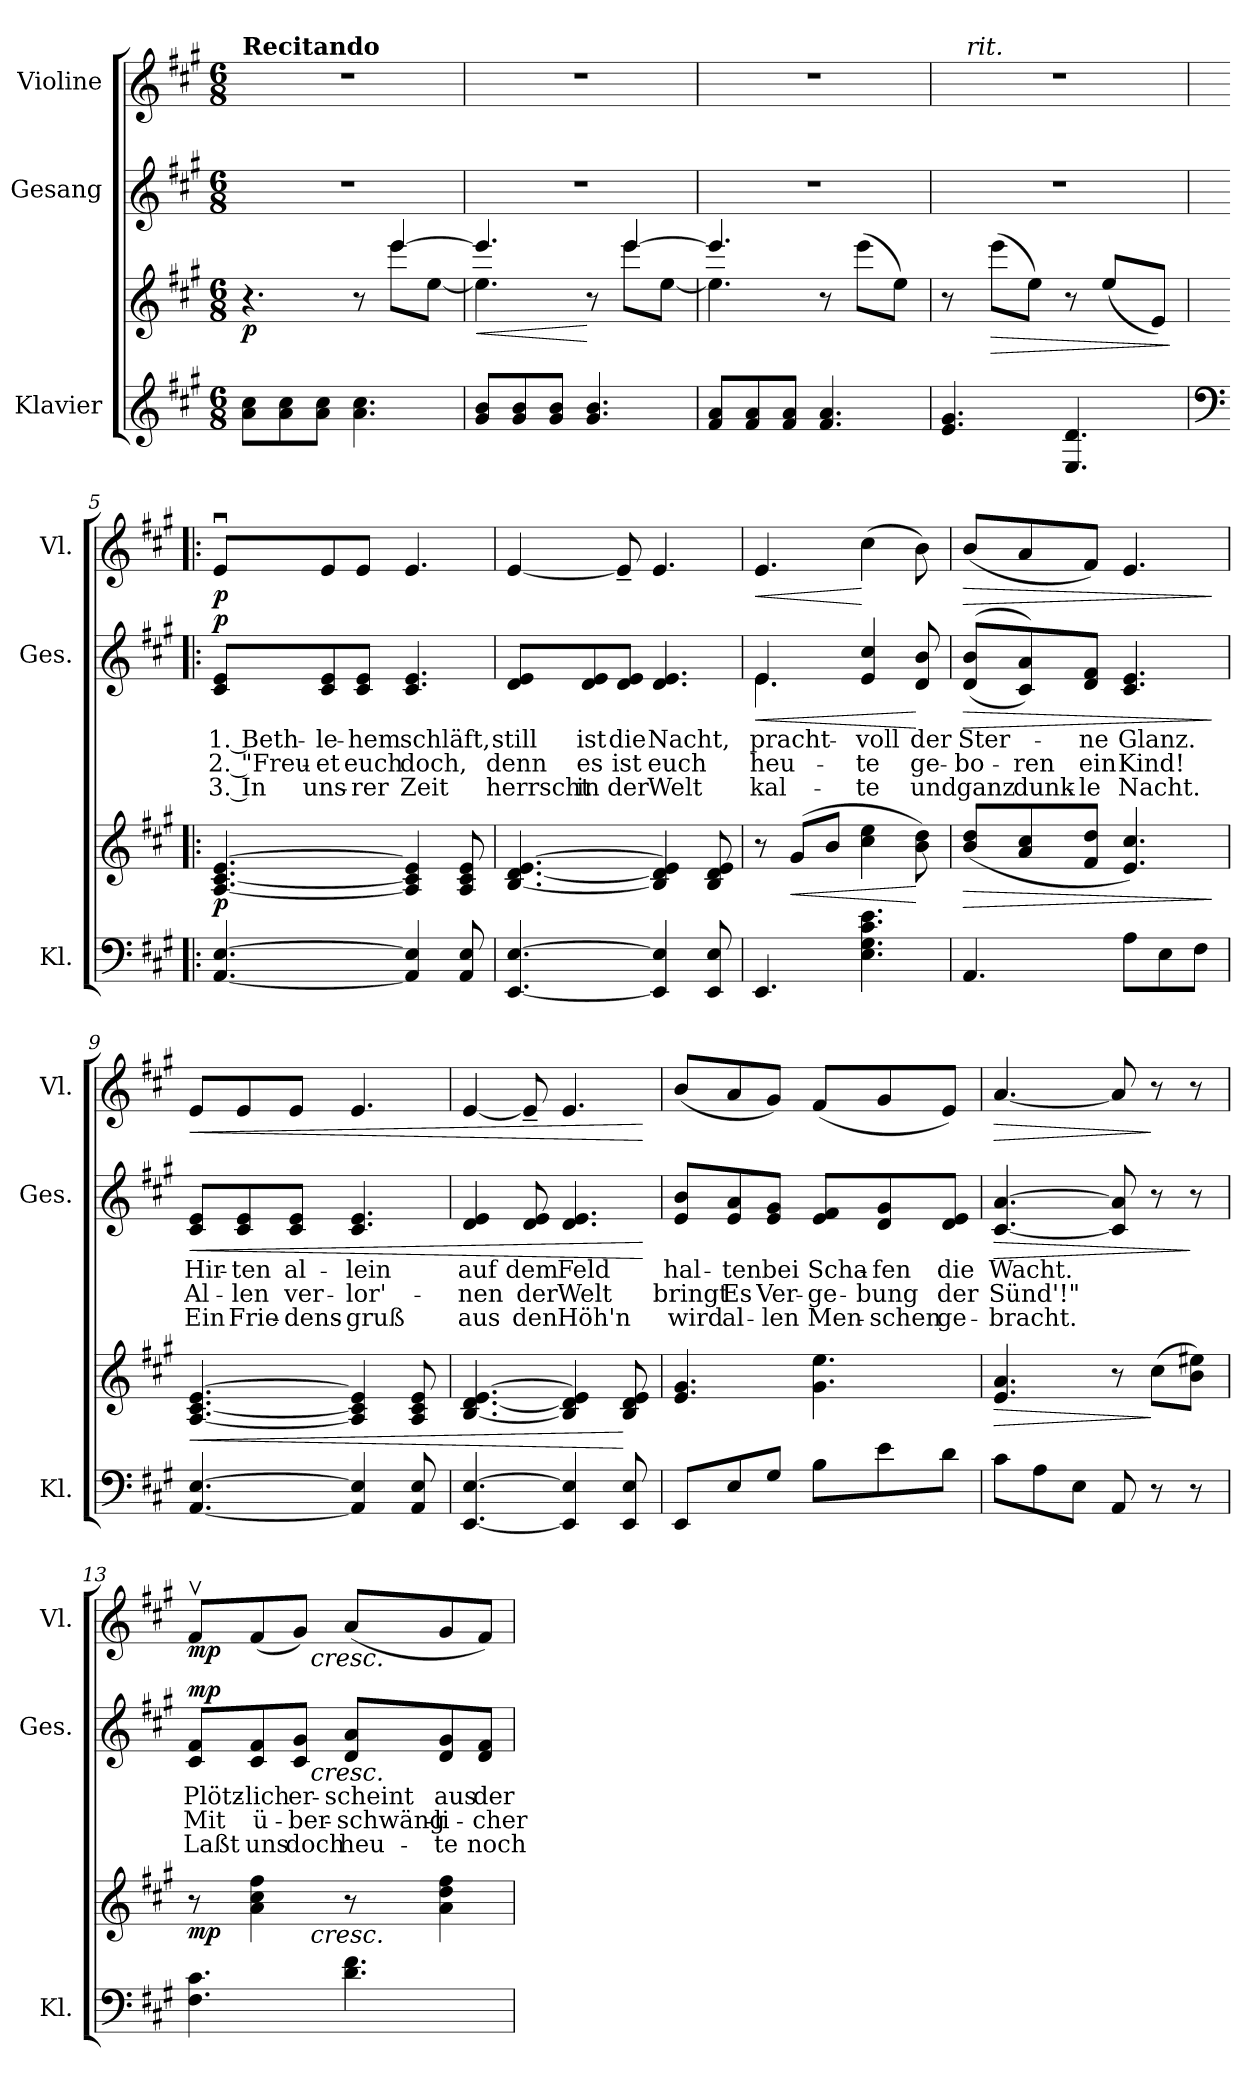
**kern	**kern	**dynam	**kern	**text	**text	**text	**dynam	**kern	**dynam
*part3	*part3	*part3	*part2	*part2	*part2	*part2	*part2	*part1	*part1
*staff4	*staff3	*staff3/4	*staff2	*staff2	*staff2	*staff2	*staff2	*staff1	*staff1
*I"Klavier	*	*	*I"Gesang	*	*	*	*	*I"Violine	*
*I'Kl.	*	*	*I'Ges.	*	*	*	*	*I'Vl.	*
*clefG2	*clefG2	*	*clefG2	*	*	*	*	*clefG2	*
*k[f#c#g#]	*k[f#c#g#]	*	*k[f#c#g#]	*	*	*	*	*k[f#c#g#]	*
*A:	*A:	*	*A:	*	*	*	*	*A:	*
*M6/8	*M6/8	*	*M6/8	*	*	*	*	*M6/8	*
=1	=1	=1	=1	=1	=1	=1	=1	=1	=1
*	*^	*	*	*	*	*	*	*	*
!	!	!	!	!	!	!	!	!	!LO:TX:a:B:t=Recitando	!
!	!	!	!LO:DY:b	!	!	!	!	!	!	!
8a\ 8cc#\L	4.r	2ryy	p	2.r	.	.	.	.	2.r	.
8a\ 8cc#\	.	.	.	.	.	.	.	.	.	.
8a\ 8cc#\J	.	.	.	.	.	.	.	.	.	.
4.a\ 4.cc#\	8r	.	.	.	.	.	.	.	.	.
.	[4eee/	8eee\L	.	.	.	.	.	.	.	.
.	.	[8ee\J	.	.	.	.	.	.	.	.
=2	=2	=2	=2	=2	=2	=2	=2	=2	=2	=2
!	!	!	!LO:HP:b	!	!	!	!	!	!	!
8g#/ 8b/L	4.eee/]	4.ee\]	<	2.r	.	.	.	.	2.r	.
8g#/ 8b/	.	.	.	.	.	.	.	.	.	.
8g#/ 8b/J	.	.	.	.	.	.	.	.	.	.
4.g#/ 4.b/	8r	8ryy	[	.	.	.	.	.	.	.
.	[4eee/	8eee\L	.	.	.	.	.	.	.	.
.	.	[8ee\J	.	.	.	.	.	.	.	.
=3	=3	=3	=3	=3	=3	=3	=3	=3	=3	=3
8f#/ 8a/L	4.eee/]	4.ee\]	.	2.r	.	.	.	.	2.r	.
8f#/ 8a/	.	.	.	.	.	.	.	.	.	.
8f#/ 8a/J	.	.	.	.	.	.	.	.	.	.
4.f#/ 4.a/	8r	4.ryy	.	.	.	.	.	.	.	.
.	(>8eee\L	.	.	.	.	.	.	.	.	.
.	8ee\J)	.	.	.	.	.	.	.	.	.
*	*v	*v	*	*	*	*	*	*	*	*
=4	=4	=4	=4	=4	=4	=4	=4	=4	=4
*	*	*	*	*	*	*	*	*^	*
4.e/ 4.g#/	8r	.	2.r	.	.	.	.	2.r	16ryy	.
!	!	!	!	!	!	!	!	!	!LO:TX:a:i:t=rit.	!
.	.	.	.	.	.	.	.	.	2ryy	.
!	!	!LO:HP:b	!	!	!	!	!	!	!	!
.	(>8eee\L	>	.	.	.	.	.	.	.	.
.	8ee\J)	.	.	.	.	.	.	.	.	.
4.E/ 4.d/	8r	.	.	.	.	.	.	.	.	.
.	(<8ee/L	.	.	.	.	.	.	.	.	.
.	.	.	.	.	.	.	.	.	8.ryy	.
.	8e/J)	.	.	.	.	.	.	.	.	.
.	.	]	.	.	.	.	.	.	.	.
*	*	*	*	*	*	*	*	*v	*v	*
!!LO:LB:g=z
=5!|:	=5!|:	=5!|:	=5!|:	=5!|:	=5!|:	=5!|:	=5!|:	=5!|:	=5!|:
*clefF4	*	*	*	*	*	*	*	*	*
*	*	*	*	*	*	*	*	*^	*
!	!	!	!	!	!	!	!	!LO:TX:a:i:t=a tempo	!	!
!	!	!LO:DY:b	!	!LO:LY:b	!LO:LY:b	!LO:LY:b	!LO:DY:b	!	!	!LO:DY:b
*	*	*	*	*	*	*	*	*v	*v	*
[4.AA/ [4.E/	[4.A/ [4.c#/ [4.e/	p	8c#/ 8e/L	1. Beth-	2. "Freu-	3. In	p	8eu>/L	p
!	!	!	!	!LO:LY:b	!LO:LY:b	!LO:LY:b	!	!	!
.	.	.	8c#/ 8e/	-le-	-et	uns-	.	8e/	.
!	!	!	!	!LO:LY:b	!LO:LY:b	!LO:LY:b	!	!	!
.	.	.	8c#/ 8e/J	-hem	euch	-rer	.	8e/J	.
!	!	!	!	!LO:LY:b	!LO:LY:b	!LO:LY:b	!	!	!
4AA/] 4E/]	4A/] 4c#/] 4e/]	.	4.c#/ 4.e/	schläft,	doch,	Zeit	.	4.e/	.
8AA/ 8E/	8A/ 8c#/ 8e/	.	.	.	.	.	.	.	.
=6	=6	=6	=6	=6	=6	=6	=6	=6	=6
!	!	!	!	!LO:LY:b	!LO:LY:b	!LO:LY:b	!	!	!
[4.EE/ [4.E/	[4.B/ [4.d/ [4.e/	.	8d/ 8e/L	still	denn	herrscht	.	[4e/	.
!	!	!	!	!LO:LY:b	!LO:LY:b	!LO:LY:b	!	!	!
.	.	.	8d/ 8e/	ist	es	in	.	.	.
!	!	!	!	!LO:LY:b	!LO:LY:b	!LO:LY:b	!	!	!
.	.	.	8d/ 8e/J	die	ist	der	.	8e~</]	.
!	!	!	!	!LO:LY:b	!LO:LY:b	!LO:LY:b	!	!	!
4EE/] 4E/]	4B/] 4d/] 4e/]	.	4.d/ 4.e/	Nacht,	euch	Welt	.	4.e/	.
8EE/ 8E/	8B/ 8d/ 8e/	.	.	.	.	.	.	.	.
=7	=7	=7	=7	=7	=7	=7	=7	=7	=7
!	!	!	!	!LO:LY:b	!LO:LY:b	!LO:LY:b	!LO:HP:b	!	!LO:HP:b
*	*	*	*^	*	*	*	*	*	*
4.EE/	8r	.	4.e\	4.e/	pracht-	heu-	kal-	<	4.e/	<
!	!	!LO:HP:b	!	!	!	!	!	!	!	!
.	(>8g#/L	<	.	.	.	.	.	.	.	.
.	8b/J	.	.	.	.	.	.	.	.	.
!	!	!	!	!	!LO:LY:b	!LO:LY:b	!LO:LY:b	!	!	!
4.E\ 4.G#\ 4.c#\ 4.e\	4cc#\ 4ee\	.	4e/ 4cc#/	4.ryy	-voll	-te	-te	.	(>4cc#\	[
!	!	!	!	!	!LO:LY:b	!LO:LY:b	!LO:LY:b	!	!	!
.	8b\ 8dd\)	[	8d/ 8b/	.	der	ge-	und	[	8b\)	.
*	*	*	*v	*v	*	*	*	*	*	*
=8	=8	=8	=8	=8	=8	=8	=8	=8	=8
!	!	!LO:HP:b	!	!LO:LY:b	!LO:LY:b	!LO:LY:b	!LO:HP:b	!	!LO:HP:b
4.AA/	(<8b/ 8dd/L	>	(<(>8d/ 8b/L	Ster-	-bo-	ganz	>	(<8b/L	>
!	!	!	!	!	!LO:LY:b	!LO:LY:b	!	!	!
.	8a/ 8cc#/	.	8c#/ 8a/))	.	-ren	dunk-	.	8a/	.
!	!	!	!	!LO:LY:b	!LO:LY:b	!LO:LY:b	!	!	!
.	8f#/ 8dd/J	.	8d/ 8f#/J	-ne	ein	-le	.	8f#/J)	.
!	!	!	!	!LO:LY:b	!LO:LY:b	!LO:LY:b	!	!	!
8A\L	4.e/ 4.cc#/)	.	4.c#/ 4.e/	Glanz.	Kind!	Nacht.	.	4.e/	.
8E\	.	.	.	.	.	.	.	.	.
8F#\J	.	.	.	.	.	.	.	.	.
.	.	]	.	.	.	.	]	.	]
!!LO:LB:g=z
=9	=9	=9	=9	=9	=9	=9	=9	=9	=9
!	!	!LO:HP:b	!	!LO:LY:b	!LO:LY:b	!LO:LY:b	!LO:HP:b	!	!LO:HP:b
[4.AA/ [4.E/	[4.A/ [4.c#/ [4.e/	<	8c#/ 8e/L	Hir-	Al-	Ein	<	8e/L	<
!	!	!	!	!LO:LY:b	!LO:LY:b	!LO:LY:b	!	!	!
.	.	.	8c#/ 8e/	-ten	-len	Frie-	.	8e/	.
!	!	!	!	!LO:LY:b	!LO:LY:b	!LO:LY:b	!	!	!
.	.	.	8c#/ 8e/J	al-	ver-	-dens-	.	8e/J	.
!	!	!	!	!LO:LY:b	!LO:LY:b	!LO:LY:b	!	!	!
4AA/] 4E/]	4A/] 4c#/] 4e/]	.	4.c#/ 4.e/	-lein	-lor'-	-gruß	.	4.e/	.
8AA/ 8E/	8A/ 8c#/ 8e/	.	.	.	.	.	.	.	.
=10	=10	=10	=10	=10	=10	=10	=10	=10	=10
!	!	!	!	!LO:LY:b	!LO:LY:b	!LO:LY:b	!	!	!
[4.EE/ [4.E/	[4.B/ [4.d/ [4.e/	.	4d/ 4e/	auf	-nen	aus	.	[4e/	.
!	!	!	!	!LO:LY:b	!LO:LY:b	!LO:LY:b	!	!	!
.	.	.	8d/ 8e/	dem	der	den	.	8e~</]	.
!	!	!	!	!LO:LY:b	!LO:LY:b	!LO:LY:b	!	!	!
4EE/] 4E/]	4B/] 4d/] 4e/]	.	4.d/ 4.e/	Feld	Welt	Höh'n	.	4.e/	.
8EE/ 8E/	8B/ 8d/ 8e/	[	.	.	.	.	.	.	.
.	.	.	.	.	.	.	[	.	[
=11	=11	=11	=11	=11	=11	=11	=11	=11	=11
!	!	!	!	!LO:LY:b	!LO:LY:b	!LO:LY:b	!	!	!
8EE/L	4.e/ 4.g#/	.	8e/ 8b/L	hal-	bringt	wird	.	(<8b/L	.
!	!	!	!	!LO:LY:b	!LO:LY:b	!LO:LY:b	!	!	!
8E/	.	.	8e/ 8a/	-ten	Es	al-	.	8a/	.
!	!	!	!	!LO:LY:b	!LO:LY:b	!LO:LY:b	!	!	!
8G#/J	.	.	8e/ 8g#/J	bei	Ver-	-len	.	8g#/J)	.
!	!	!	!	!LO:LY:b	!LO:LY:b	!LO:LY:b	!	!	!
8B\L	4.g#\ 4.ee\	.	8e/ 8f#/L	Scha-	-ge-	Men-	.	(<8f#/L	.
!	!	!	!	!LO:LY:b	!LO:LY:b	!LO:LY:b	!	!	!
8e\	.	.	8d/ 8g#/	-fen	-bung	-schen	.	8g#/	.
!	!	!	!	!LO:LY:b	!LO:LY:b	!LO:LY:b	!	!	!
8d\J	.	.	8d/ 8e/J	die	der	ge-	.	8e/J)	.
=12	=12	=12	=12	=12	=12	=12	=12	=12	=12
!	!	!LO:HP:b	!	!LO:LY:b	!LO:LY:b	!LO:LY:b	!LO:HP:b	!	!LO:HP:b
8c#\L	4.e/ 4.a/	>	[4.c#/ [4.a/	Wacht.	Sünd'!"	-bracht.	>	[4.a/	>
8A\	.	.	.	.	.	.	.	.	.
8E\J	.	.	.	.	.	.	.	.	.
8AA/	8r	.	8c#/] 8a/]	.	.	.	.	8a/]	.
8r	(>8cc#\L	]	8r	.	.	.	.	8r	]
8r	8b\ 8ee#X\J)	.	8r	.	.	.	]	8r	.
!!LO:PB:g=z
=13	=13	=13	=13	=13	=13	=13	=13	=13	=13
!	!	!	!	!	!	!	!	!LO:TX:a:B:t=Animato	!
!	!	!LO:DY:b	!	!LO:LY:b	!LO:LY:b	!LO:LY:b	!LO:DY:b	!	!LO:DY:b
*	*^	*	*^	*	*	*	*	*^	*
4.F#\ 4.c#\	8r	4ryy	mp	8c#/ 8f#/L	4ryy	Plötz-	Mit	Laßt	mp	8f#v>/L	4ryy	mp
!	!	!	!	!	!	!LO:LY:b	!LO:LY:b	!LO:LY:b	!	!	!	!
.	4a\ 4cc#\ 4ff#\	.	.	8c#/ 8f#/	.	-lich	ü-	uns	.	(<8f#/	.	.
!	!	!	!	!	!	!LO:LY:b	!LO:LY:b	!LO:LY:b	!	!	!	!
.	.	32ryy	.	8c#/ 8g#/J	32ryy	er-	-ber-	doch	.	8g#/J)	32ryy	.
!	!	!	!	!	!	!	!	!	!	!	!LO:TX:b:i:t=cresc.	!
!	!	!	!	!	!LO:TX:b:i:t=cresc.	!	!	!	!	!	!	!
!	!	!LO:TX:b:i:t=cresc.	!	!	!	!	!	!	!	!	!	!
.	.	4...ryy	.	.	4...ryy	.	.	.	.	.	4...ryy	.
!	!	!	!	!	!	!LO:LY:b	!LO:LY:b	!LO:LY:b	!	!	!	!
4.d\ 4.f#\	8r	.	.	8d/ 8a/L	.	-scheint	-schwäng-	heu-	.	(<8a/L	.	.
!	!	!	!	!	!	!LO:LY:b	!LO:LY:b	!LO:LY:b	!	!	!	!
.	4a\ 4dd\ 4ff#\	.	.	8d/ 8g#/	.	aus	-li-	-te	.	8g#/	.	.
!	!	!	!	!	!	!LO:LY:b	!LO:LY:b	!LO:LY:b	!	!	!	!
.	.	.	.	8d/ 8f#/J	.	der	-cher	noch	.	8f#/J)	.	.
*	*v	*v	*	*	*	*	*	*	*	*v	*v	*
*	*	*	*v	*v	*	*	*	*	*	*
=	=	=	=	=	=	=	=	=	=
*-	*-	*-	*-	*-	*-	*-	*-	*-	*-
